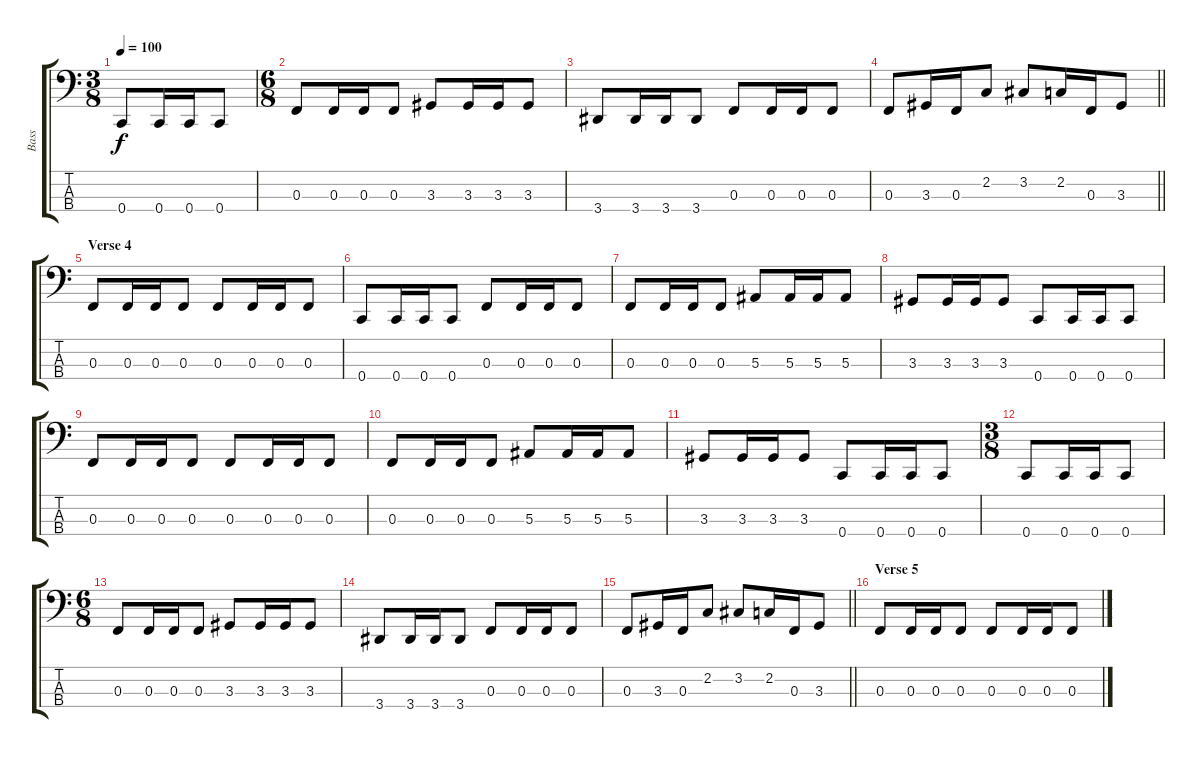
\track ("Bass" "Bass") {instrument electricbasspick}
\staff {score tabs}
\tuning (Eb2 Bb1 F1 C1) {hide}
\ts (3 8)
\tempo 100
\clef f4
\ks c
0.4.8{dy f} 0.4.16 0.4.16 0.4.8 |
\ts (6 8)
0.3.8 0.3.16 0.3.16 0.3.8 3.3.8 3.3.16 3.3.16 3.3.8 |
3.4.8 3.4.16 3.4.16 3.4.8 0.3.8 0.3.16 0.3.16 0.3.8 |
\barLineRight lightlight
0.3.8 3.3.16 0.3.16 2.2.8 3.2.8 2.2.16 0.3.16 3.3.8 |
\section ("" "Verse 4")
0.3.8 0.3.16 0.3.16 0.3.8 0.3.8 0.3.16 0.3.16 0.3.8 |
0.4.8 0.4.16 0.4.16 0.4.8 0.3.8 0.3.16 0.3.16 0.3.8 |
0.3.8 0.3.16 0.3.16 0.3.8 5.3.8 5.3.16 5.3.16 5.3.8 |
3.3.8 3.3.16 3.3.16 3.3.8 0.4.8 0.4.16 0.4.16 0.4.8 |
0.3.8 0.3.16 0.3.16 0.3.8 0.3.8 0.3.16 0.3.16 0.3.8 |
0.3.8 0.3.16 0.3.16 0.3.8 5.3.8 5.3.16 5.3.16 5.3.8 |
3.3.8 3.3.16 3.3.16 3.3.8 0.4.8 0.4.16 0.4.16 0.4.8 |
\ts (3 8)
0.4.8 0.4.16 0.4.16 0.4.8 |
\ts (6 8)
0.3.8 0.3.16 0.3.16 0.3.8 3.3.8 3.3.16 3.3.16 3.3.8 |
3.4.8 3.4.16 3.4.16 3.4.8 0.3.8 0.3.16 0.3.16 0.3.8 |
\barLineRight lightlight
0.3.8 3.3.16 0.3.16 2.2.8 3.2.8 2.2.16 0.3.16 3.3.8 |
\section ("" "Verse 5")
0.3.8 0.3.16 0.3.16 0.3.8 0.3.8 0.3.16 0.3.16 0.3.8
